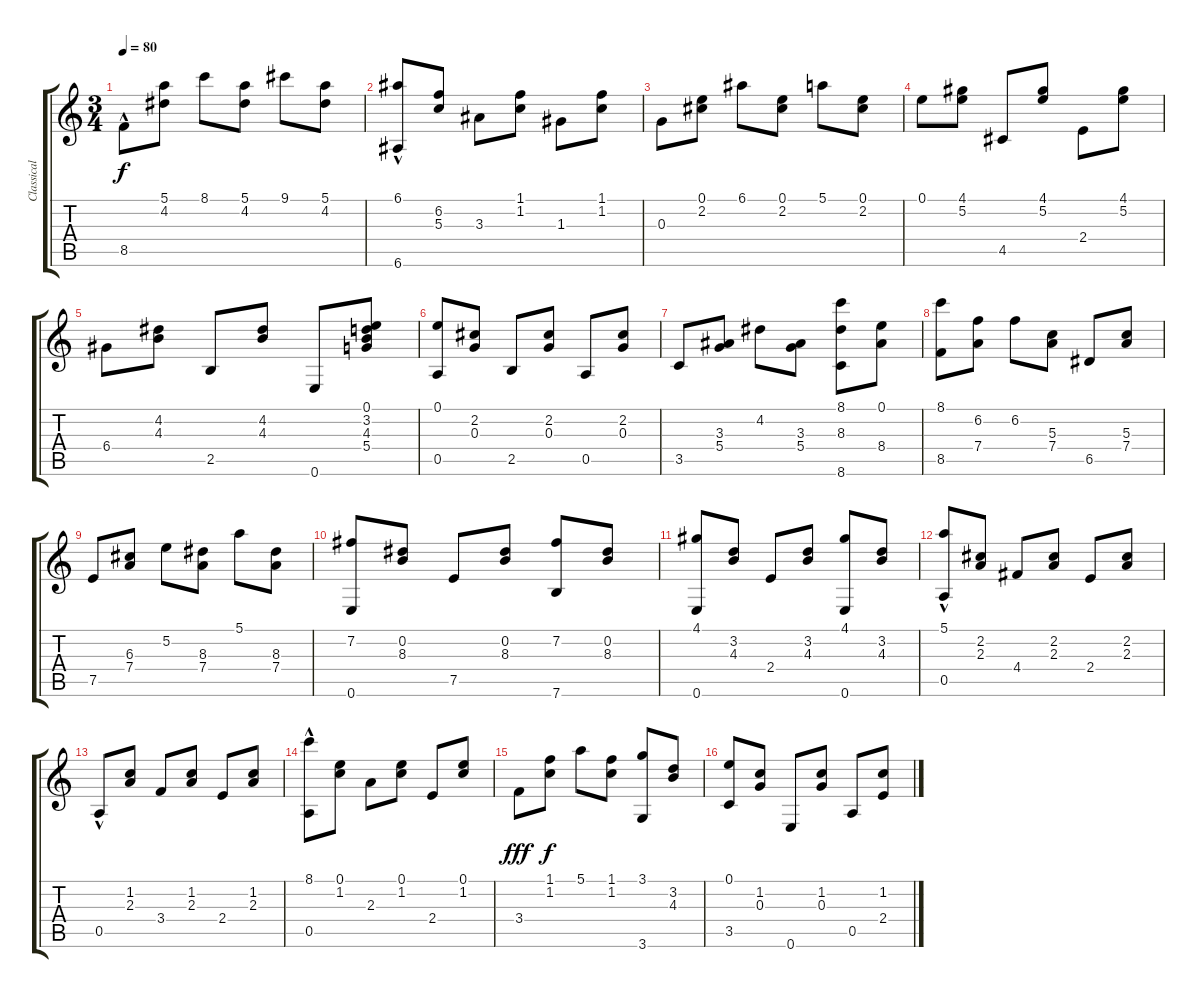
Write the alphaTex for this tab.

\track ("Classical Guitar" "Classical ") {instrument acousticguitarnylon}
\staff {score tabs}
\tuning (E4 B3 G3 D3 A2 E2) {hide}
\ts (3 4)
\tempo 80
\clef g2
\ks c
8.5{hac}.8{dy f} (5.1 4.2).8 8.1.8 (5.1 4.2).8 9.1.8 (5.1 4.2).8 |
(6.1{hac} 6.6{hac}).8 (6.2 5.3).8 3.3.8 (1.1 1.2).8 1.3.8 (1.1 1.2).8 |
0.3.8 (0.1 2.2).8 6.1.8 (0.1 2.2).8 5.1.8 (0.1 2.2).8 |
0.1.8 (4.1 5.2).8 4.5.8 (4.1 5.2).8 2.4.8 (4.1 5.2).8 |
6.4.8 (4.2 4.3).8 2.5.8 (4.2 4.3).8 0.6.8 (0.1 3.2 4.3 5.4).8 |
(0.1 0.5).8 (2.2 0.3).8 2.5.8 (2.2 0.3).8 0.5.8 (2.2 0.3).8 |
3.5.8 (3.3 5.4).8 4.2.8 (3.3 5.4).8 (8.1 8.3 8.6).8 (0.1 8.4).8 |
(8.1 8.5).8 (6.2 7.4).8 6.2.8 (5.3 7.4).8 6.5.8 (5.3 7.4).8 |
7.5.8 (6.3 7.4).8 5.2.8 (8.3 7.4).8 5.1.8 (8.3 7.4).8 |
(7.2 0.6).8 (0.2 8.3).8 7.5.8 (0.2 8.3).8 (7.2 7.6).8 (0.2 8.3).8 |
(4.1 0.6).8 (3.2 4.3).8 2.4.8 (3.2 4.3).8 (4.1 0.6).8 (3.2 4.3).8 |
(5.1 0.5{hac}).8 (2.2 2.3).8 4.4.8 (2.2 2.3).8 2.4.8 (2.2 2.3).8 |
0.5{hac}.8 (1.2 2.3).8 3.4.8 (1.2 2.3).8 2.4.8 (1.2 2.3).8 |
(8.1 0.5{hac}).8 (0.1 1.2).8 2.3.8 (0.1 1.2).8 2.4.8 (0.1 1.2).8 |
3.4.8{dy fff} (1.1 1.2).8{dy f} 5.1.8 (1.1 1.2).8 (3.1 3.6).8 (3.2 4.3).8 |
(0.1 3.5).8 (1.2 0.3).8 0.6.8 (1.2 0.3).8 0.5.8 (1.2 2.4).8
